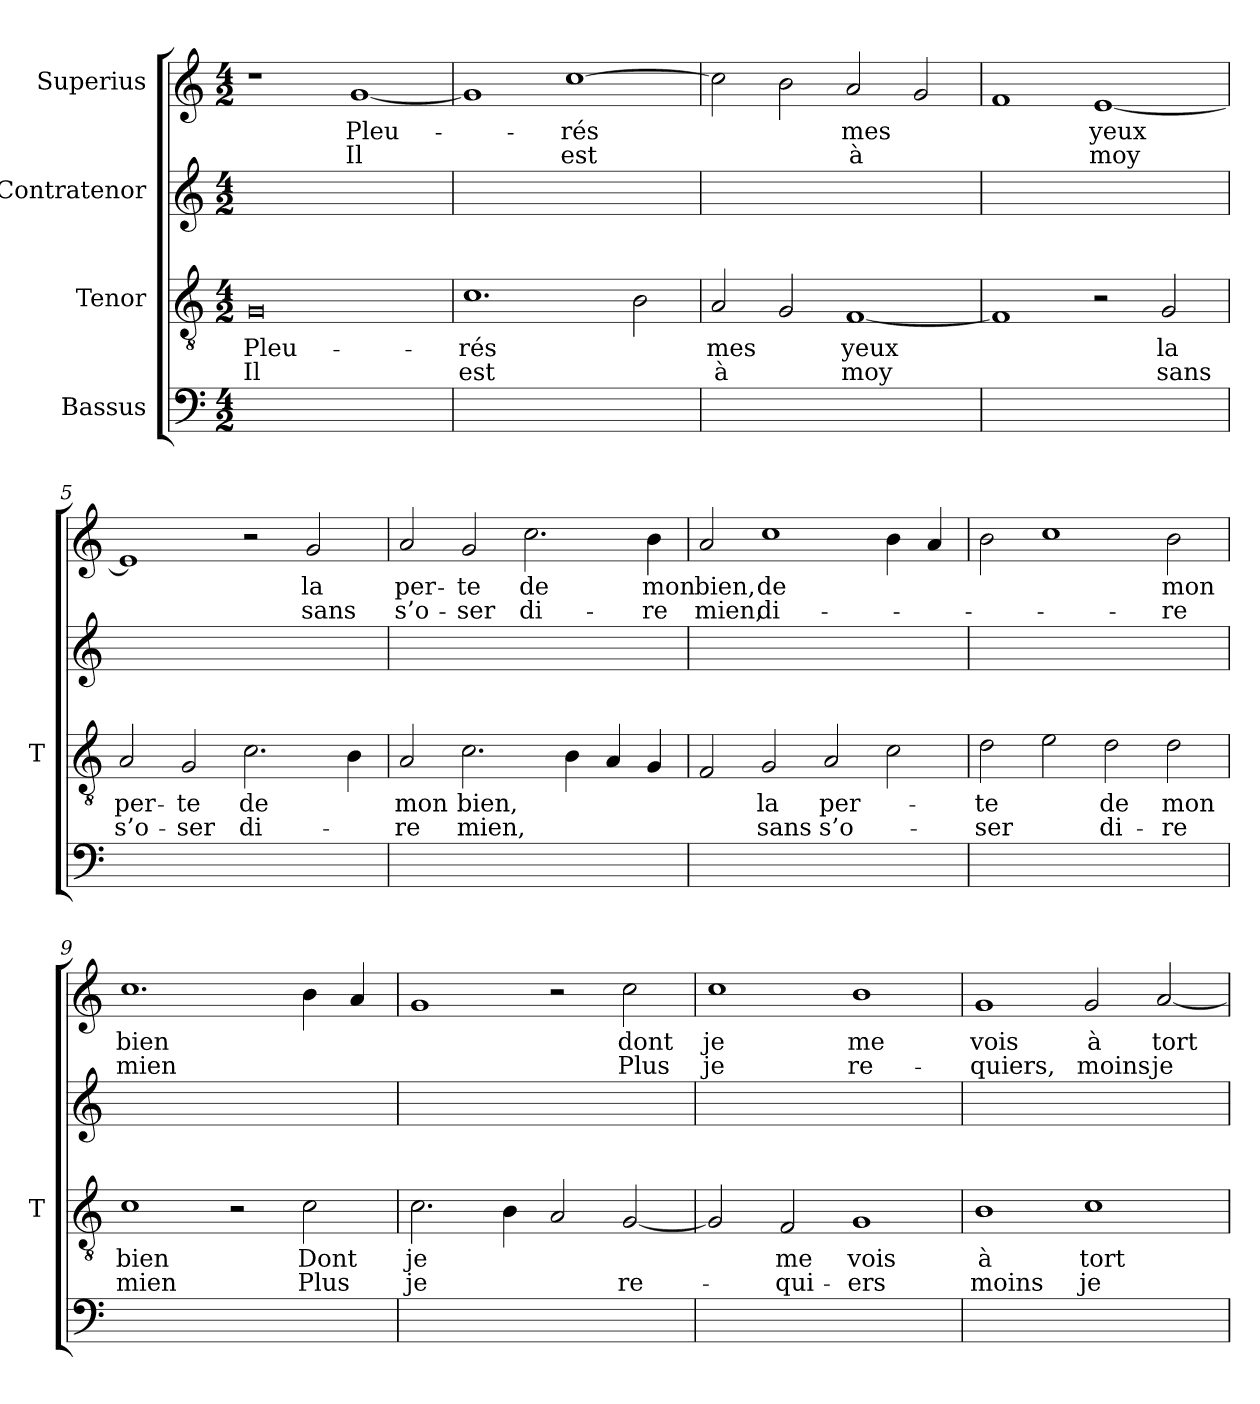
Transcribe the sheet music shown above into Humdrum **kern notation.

**kern	**kern	**text	**text	**kern	**kern	**text	**text
*part4	*part3	*part3	*part3	*part2	*part1	*part1	*part1
*staff4	*staff3	*staff3	*staff3	*staff2	*staff1	*staff1	*staff1
*I"Bassus	*I"Tenor	*	*	*I"Contratenor	*I"Superius	*	*
*	*I'T	*	*	*	*	*	*
*clefF4	*clefGv2	*	*	*clefG2	*clefG2	*	*
*k[]	*k[]	*	*	*k[]	*k[]	*	*
*M4/2	*M4/2	*	*	*M4/2	*M4/2	*	*
=1	=1	=1	=1	=1	=1	=1	=1
0ryy	0G	Pleu-	-Il	0ryy	1r	.	.
.	.	.	.	.	[1g	Pleu-	-Il
=2	=2	=2	=2	=2	=2	=2	=2
0ryy	1.c	-rés	-est	0ryy	1g]	.	.
.	.	.	.	.	[1cc	-rés	-est
.	2B	.	.	.	.	.	.
=3	=3	=3	=3	=3	=3	=3	=3
0ryy	2A	-mes	-à	0ryy	2cc]	.	.
.	2G	.	.	.	2b	.	.
.	[1F	-yeux	-moy	.	2a	-mes	-à
.	.	.	.	.	2g	.	.
=4	=4	=4	=4	=4	=4	=4	=4
0ryy	1F]	.	.	0ryy	1f	.	.
.	2r	.	.	.	[1e	-yeux	-moy
.	2G	-la	-sans	.	.	.	.
=5	=5	=5	=5	=5	=5	=5	=5
0ryy	2A	per-	s’o-	0ryy	1e]	.	.
.	2G	-te	-ser	.	.	.	.
.	2.c	-de	di-	.	2r	.	.
.	.	.	.	.	2g	-la	-sans
.	4B	.	.	.	.	.	.
=6	=6	=6	=6	=6	=6	=6	=6
0ryy	2A	-mon	-re	0ryy	2a	per-	s’o-
.	2.c	-bien,	-mien,	.	2g	-te	-ser
.	.	.	.	.	2.cc	-de	di-
.	4B	.	.	.	.	.	.
.	4A	.	.	.	.	.	.
.	4G	.	.	.	4b	-mon	-re
=7	=7	=7	=7	=7	=7	=7	=7
0ryy	2F	.	.	0ryy	2a	-bien,	-mien,
.	2G	-la	-sans	.	1cc	-de	di-
.	2A	per-	s’o-	.	.	.	.
.	2c	.	.	.	4b	.	.
.	.	.	.	.	4a	.	.
=8	=8	=8	=8	=8	=8	=8	=8
0ryy	2d	-te	-ser	0ryy	2b	.	.
.	2e	.	.	.	1cc	.	.
.	2d	-de	di-	.	.	.	.
.	2d	-mon	-re	.	2b	-mon	-re
=9	=9	=9	=9	=9	=9	=9	=9
0ryy	1c	-bien	-mien	0ryy	1.cc	-bien	-mien
.	2r	.	.	.	.	.	.
.	2c	-Dont	-Plus	.	4b	.	.
.	.	.	.	.	4a	.	.
=10	=10	=10	=10	=10	=10	=10	=10
0ryy	2.c	-je	-je	0ryy	1g	.	.
.	4B	.	.	.	.	.	.
.	2A	.	.	.	2r	.	.
.	[2G	.	re-	.	2cc	-dont	-Plus
=11	=11	=11	=11	=11	=11	=11	=11
0ryy	2G]	.	.	0ryy	1cc	-je	-je
.	2F	-me	qui-	.	.	.	.
.	1G	-vois	-ers	.	1b	-me	re-
=12	=12	=12	=12	=12	=12	=12	=12
0ryy	1B	-à	-moins	0ryy	1g	-vois	-quiers,
.	1c	-tort	-je	.	2g	-à	-moins
.	.	.	.	.	[2a	-tort	-je
=	=	=	=	=	=	=	=
*-	*-	*-	*-	*-	*-	*-	*-
